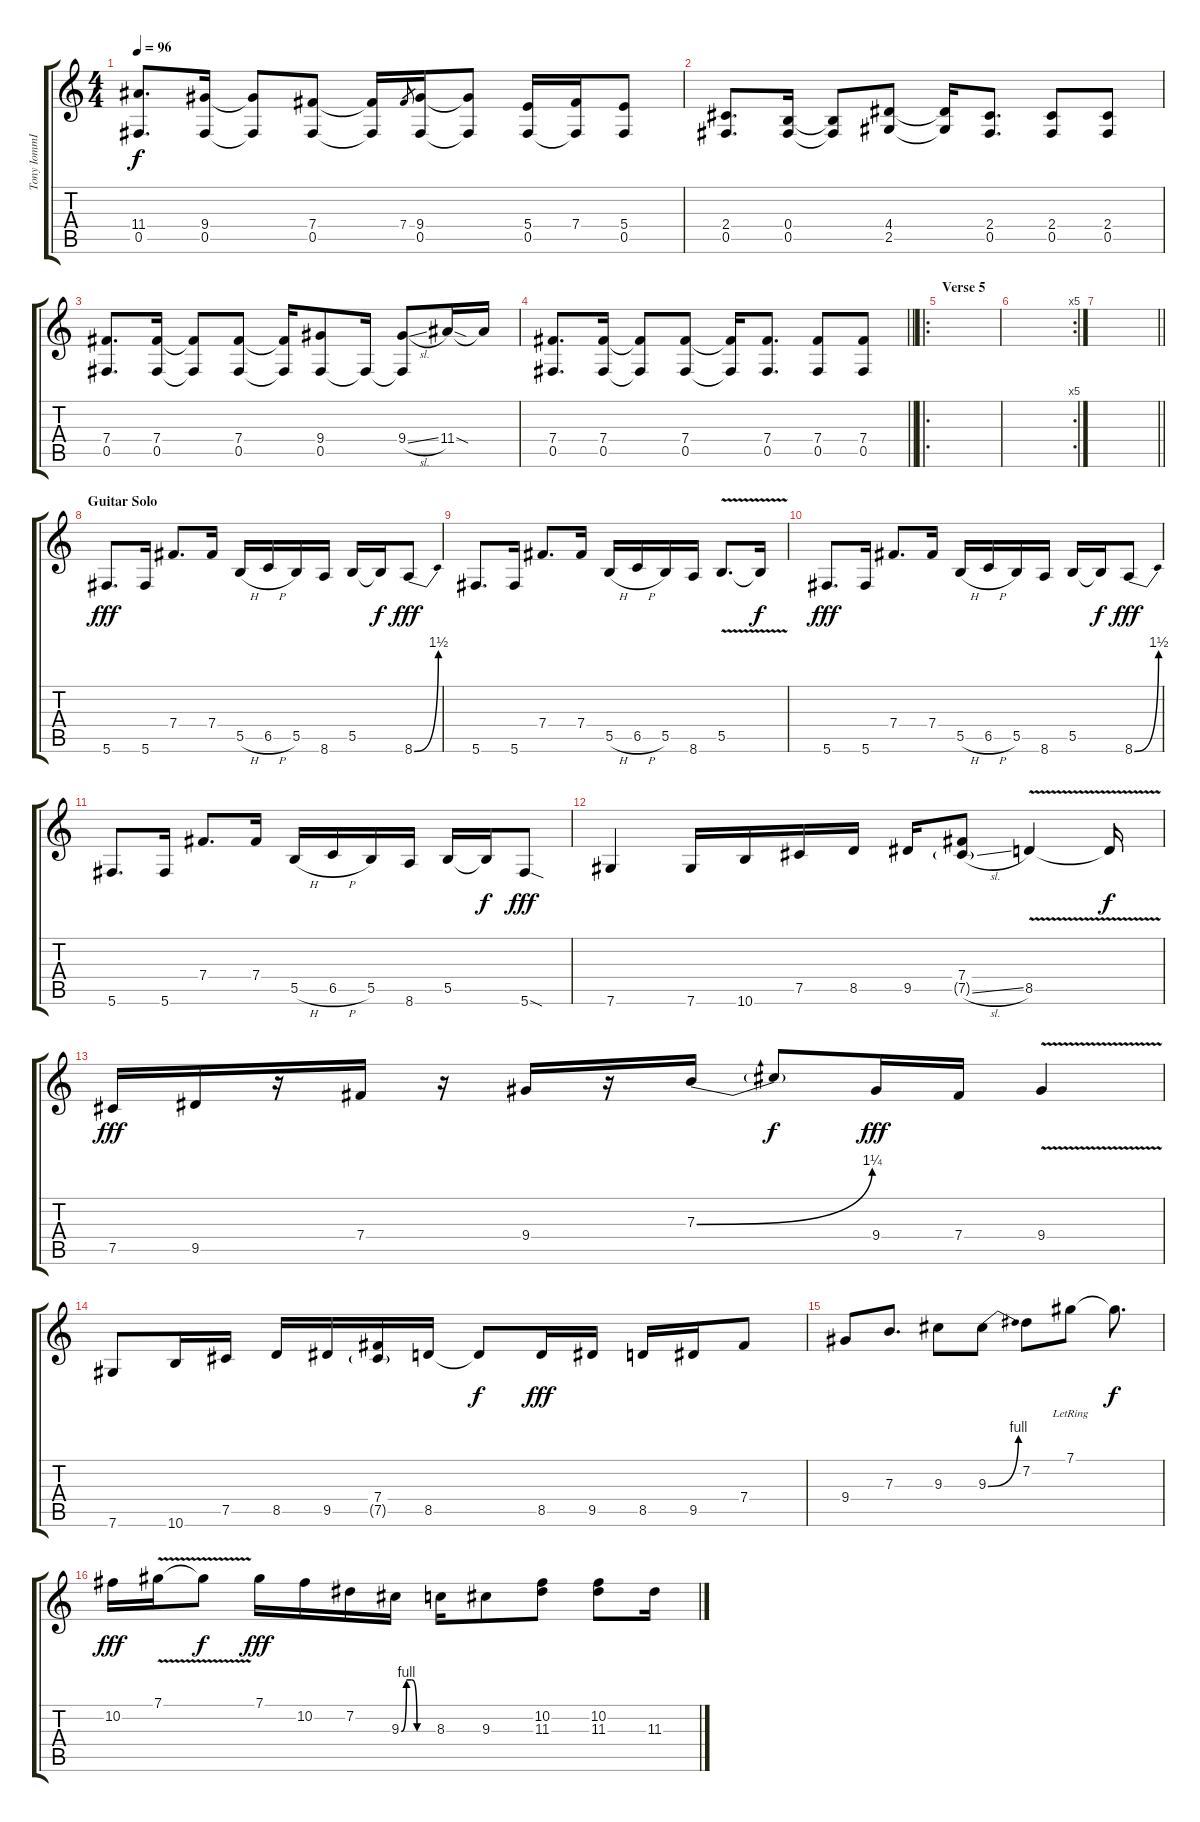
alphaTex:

\track ("Tony IommI Lead" "Tony IommI") {instrument distortionguitar}
\staff {score tabs}
\tuning (Db4 Ab3 E3 B2 Gb2 Db2) {hide}
\ts (4 4)
\tempo 96
\clef g2
\ks c
(11.4 0.5).8{d dy f} (9.4 0.5).16 (9.4{t} 0.5{t}).8 (7.4 0.5).8 (7.4{t} 0.5{t}).16 7.4.8{gr} (9.4 0.5).16 (9.4{t} 0.5{t}).8 (5.4 0.5).16 (7.4 0.5{t}).16 (5.4 0.5).8 |
(2.4 0.5).8{d} (0.4 0.5).16 (0.4{t} 0.5{t}).8 (4.4 2.5).8 (4.4{t} 2.5{t}).16 (2.4 0.5).8{d} (2.4 0.5).8 (2.4 0.5).8 |
(7.4 0.5).8{d} (7.4 0.5).16 (7.4{t} 0.5{t}).8 (7.4 0.5).8 (7.4{t} 0.5{t}).16 (9.4 0.5).8 0.5{t}.16 (9.4{sl} 0.5{t}).8 11.4{sod}.16 11.4{t}.16 |
\barLineRight lightlight
(7.4 0.5).8{d} (7.4 0.5).16 (7.4{t} 0.5{t}).8 (7.4 0.5).8 (7.4{t} 0.5{t}).16 (7.4 0.5).8{d} (7.4 0.5).8 (7.4 0.5).8 |
\ro
\section ("" "Verse 5")
|
\rc 5
|
\barLineRight lightlight
|
\section ("" "Guitar Solo")
5.6.8{d dy fff} 5.6.16 7.4.8{d} 7.4.16 5.5{h}.16 6.5{h}.16 5.5.16 8.6.16 5.5.16 5.5{t}.16{dy f} 8.6{be (bend 0 0 60 6)}.8{dy fff} |
5.6.8{d} 5.6.16 7.4.8{d} 7.4.16 5.5{h}.16 6.5{h}.16 5.5.16 8.6.16 5.5{v}.8{d} 5.5{t}.16{dy f} |
5.6.8{d dy fff} 5.6.16 7.4.8{d} 7.4.16 5.5{h}.16 6.5{h}.16 5.5.16 8.6.16 5.5.16 5.5{t}.16{dy f} 8.6{be (bend 0 0 60 6)}.8{dy fff} |
5.6.8{d} 5.6.16 7.4.8{d} 7.4.16 5.5{h}.16 6.5{h}.16 5.5.16 8.6.16 5.5.16 5.5{t}.16{dy f} 5.6{sod}.8{dy fff} |
7.6.4 7.6.16 10.6.16 7.5.16 8.5.16 9.5.16 (7.4 7.5{sl g}).8 8.5{v}.4 8.5{t}.16{dy f} |
7.5.16{dy fff} 9.5.16 r.16 7.4.16 r.16 9.4.16 r.16 7.3{be (bend 0 0 60 5)}.16 7.3{t}.8{dy f} 9.4.16{dy fff} 7.4.16 9.4{v}.4 |
7.6.8 10.6.16 7.5.16 8.5.16 9.5.16 (7.4 7.5{g}).16 8.5.16 8.5{t}.8{dy f} 8.5.16{dy fff} 9.5.16 8.5.16 9.5.16 7.4.8 |
9.4.8 7.3.8{d} 9.3.8 9.3{be (bend 0 0 60 4)}.8 7.2.8 7.1{lr}.8 7.1{t}.8{d dy f} |
10.2.16{dy fff} 7.1{v}.16 7.1{t}.8{dy f} 7.1.16{dy fff} 10.2.16 7.2.16 9.3{be (custom 0 0 10 4 20 4 30 0 60 0)}.16 8.3.16 9.3.8 (10.2 11.3).8 (10.2 11.3).8 11.3{h}.16
